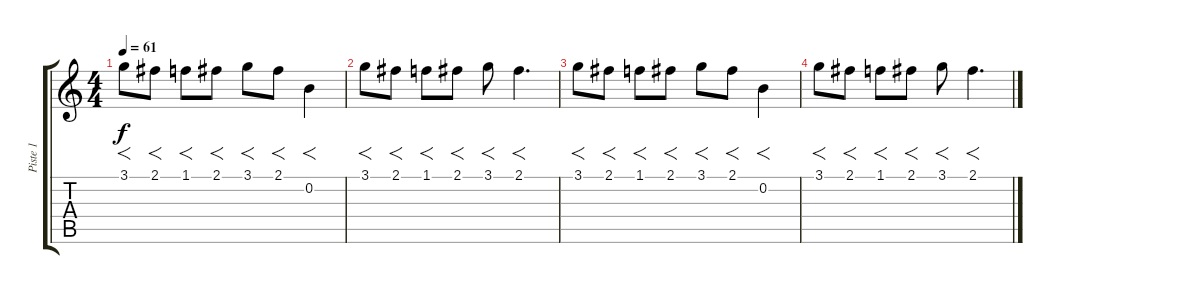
\track ("Piste 1" "Piste 1") {instrument electricguitarclean}
\staff {score tabs}
\tuning (E4 B3 G3 D3 A2 B1) {hide}
\ts (4 4)
\tempo 61
\clef g2
\ks c
3.1.8{f dy f} 2.1.8{f} 1.1.8{f} 2.1.8{f} 3.1.8{f} 2.1.8{f} 0.2.4{f} |
3.1.8{f} 2.1.8{f} 1.1.8{f} 2.1.8{f} 3.1.8{f} 2.1.4{f d} |
3.1.8{f} 2.1.8{f} 1.1.8{f} 2.1.8{f} 3.1.8{f} 2.1.8{f} 0.2.4{f} |
3.1.8{f} 2.1.8{f} 1.1.8{f} 2.1.8{f} 3.1.8{f} 2.1.4{f d}
